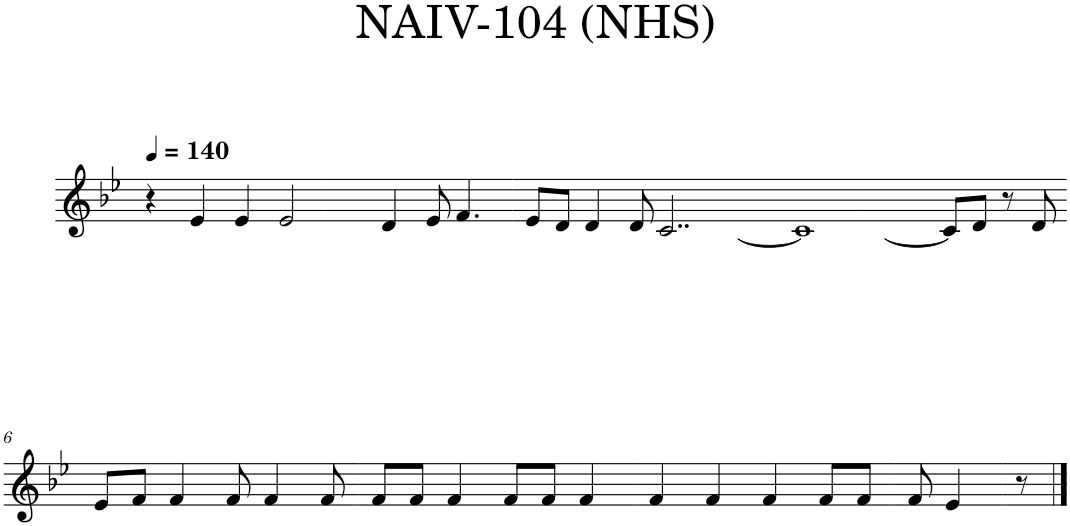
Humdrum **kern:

**kern
*part1
*staff1
*I"Piano
*I'Pno.
*clefG2
*k[b-e-]
=1
4r
4e-/
4e-/
[4e-/
=2
4e-/]
4d/
8e-/
4.f/
=3
8e-/L
8d/J
4d/
8d/
!LO:N:vis=4..
[4.c/
=4
2c/_
2c_
=5
2c/_
8c/L]
8d/J
8r
8d/
!!LO:LB:g=z
=6
8e-/L
8f/J
4f/
8f/
4f/
8f/
=7
8f/L
8f/J
4f/
8f/L
8f/J
4f/
=8
4f/
4f/
4f/
8f/L
8f/J
=9
8f/
4e-/
=10
8r
==
*-
